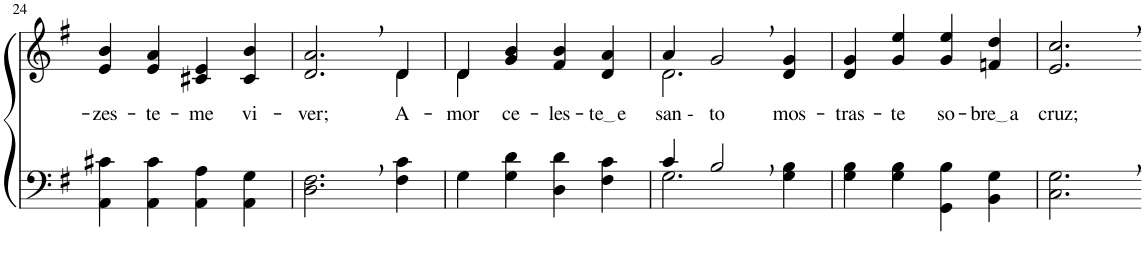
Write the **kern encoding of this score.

**kern	**kern	**text
*part2	*part1	*part1
*staff2	*staff1	*staff1
*I"Parte III e IV	*I"Parte I e II	*
!!LO:PB:g=z
*clefF4	*clefG2	*
*Trd1c2	*Trd1c2	*
*k[f#]	*k[f#]	*
*M2/2	*M2/2	*
=24	=24	=24
!	!	!LO:LY:b
4AA\ 4c#X\	4e/ 4b/	-zes-
!	!	!LO:LY:b
4AA\ 4c#\	4e/ 4a/	-te-
!	!	!LO:LY:b
4AA\ 4A\	4c#X/ 4e/	-me
!	!	!LO:LY:b
4AA\ 4G\	4c#/ 4b/	vi-
=25	=25	=25
!	!	!LO:LY:b
*	*^	*
2.D\, 2.F#\,	2.d/, 2.a/,	2.ryy	-ver;
!	!	!	!LO:LY:b
4F#\ 4c\	4d/	4d\	-A-
=26	=26	=26	=26
!	!	!	!LO:LY:b
4G\	4d/	4d\	-mor
!	!	!	!LO:LY:b
4G\ 4d\	4g/ 4b/	2.ryy	ce-
!	!	!	!LO:LY:b
4D\ 4d\	4f#/ 4b/	.	-les-
!	!	!	!LO:LY:b
4F#\ 4c\	4d/ 4a/	.	te e
=27	=27	=27	=27
*^	*	*	*
!	!	!	!	!LO:LY:b
4c/	2.G\	4a/	2.d\	san -
!	!	!	!	!LO:LY:b
2B,/	.	2g,/	.	to
!	!	!	!	!LO:LY:b
4ryy	4G\ 4B\	4d/ 4g/	4ryy	mos-
=28	=28	=28	=28	=28
!	!	!	!	!LO:LY:b
*v	*v	*	*	*
*	*v	*v	*
4G\ 4B\	4d/ 4g/	-tras-
!	!	!LO:LY:b
4G\ 4B\	4g/ 4ee/	-te
!	!	!LO:LY:b
4GG\ 4B\	4g/ 4ee/	so-
!	!	!LO:LY:b
4BB\ 4G\	4fn/ 4dd/	bre a
=29	=29	=29
!	!	!LO:LY:b
2.C\, 2.G\,	2.e/, 2.cc/,	cruz;
=-	=-	=-
*-	*-	*-
